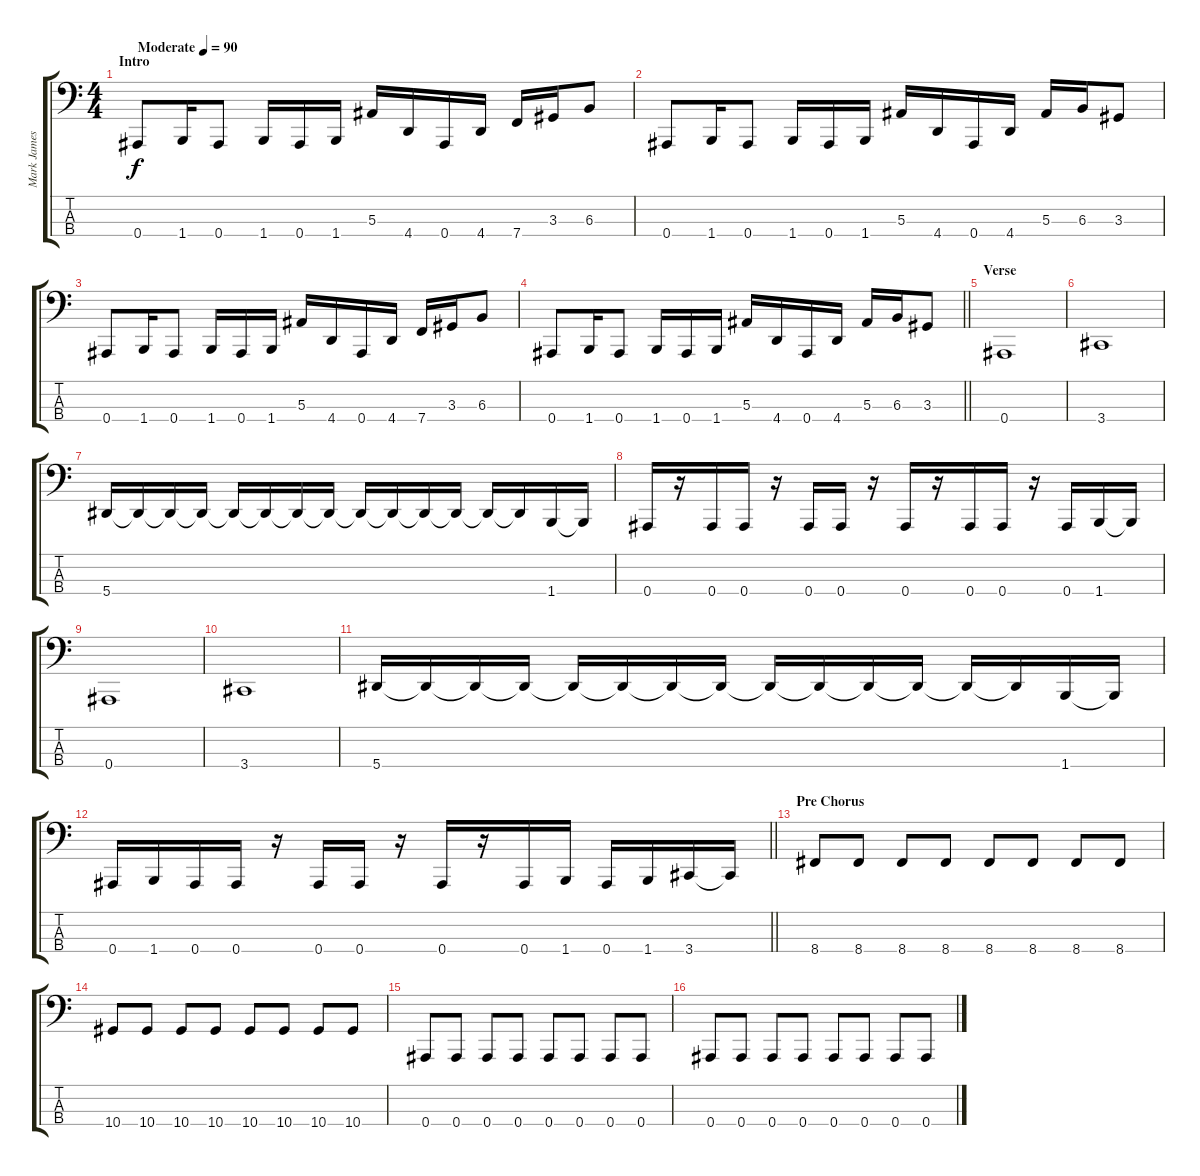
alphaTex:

\track ("Mark James" "Mark James") {instrument electricbassfinger}
\staff {score tabs}
\tuning (Eb2 Bb1 F1 Bb0) {hide}
\ts (4 4)
\section ("" "Intro")
\tempo (90 "Moderate")
\clef f4
\ks c
0.4.8{dy f instrument electricbassfinger} 1.4.16 0.4.8 1.4.16 0.4.16 1.4.16 5.3.16 4.4.16 0.4.16 4.4.16 7.4.16 3.3.16 6.3.8 |
0.4.8 1.4.16 0.4.8 1.4.16 0.4.16 1.4.16 5.3.16 4.4.16 0.4.16 4.4.16 5.3.16 6.3.16 3.3.8 |
0.4.8 1.4.16 0.4.8 1.4.16 0.4.16 1.4.16 5.3.16 4.4.16 0.4.16 4.4.16 7.4.16 3.3.16 6.3.8 |
\barLineRight lightlight
0.4.8 1.4.16 0.4.8 1.4.16 0.4.16 1.4.16 5.3.16 4.4.16 0.4.16 4.4.16 5.3.16 6.3.16 3.3.8 |
\section ("" "Verse")
0.4.1 |
3.4.1 |
5.4.16 5.4{t}.16 5.4{t}.16 5.4{t}.16 5.4{t}.16 5.4{t}.16 5.4{t}.16 5.4{t}.16 5.4{t}.16 5.4{t}.16 5.4{t}.16 5.4{t}.16 5.4{t}.16 5.4{t}.16 1.4.16 1.4{t}.16 |
0.4.16 r.16 0.4.16 0.4.16 r.16 0.4.16 0.4.16 r.16 0.4.16 r.16 0.4.16 0.4.16 r.16 0.4.16 1.4.16 1.4{t}.16 |
0.4.1 |
3.4.1 |
5.4.16 5.4{t}.16 5.4{t}.16 5.4{t}.16 5.4{t}.16 5.4{t}.16 5.4{t}.16 5.4{t}.16 5.4{t}.16 5.4{t}.16 5.4{t}.16 5.4{t}.16 5.4{t}.16 5.4{t}.16 1.4.16 1.4{t}.16 |
\barLineRight lightlight
0.4.16 1.4.16 0.4.16 0.4.16 r.16 0.4.16 0.4.16 r.16 0.4.16 r.16 0.4.16 1.4.16 0.4.16 1.4.16 3.4.16 3.4{t}.16 |
\section ("" "Pre Chorus")
8.4.8 8.4.8 8.4.8 8.4.8 8.4.8 8.4.8 8.4.8 8.4.8 |
10.4.8 10.4.8 10.4.8 10.4.8 10.4.8 10.4.8 10.4.8 10.4.8 |
0.4.8 0.4.8 0.4.8 0.4.8 0.4.8 0.4.8 0.4.8 0.4.8 |
0.4.8 0.4.8 0.4.8 0.4.8 0.4.8 0.4.8 0.4.8 0.4.8
